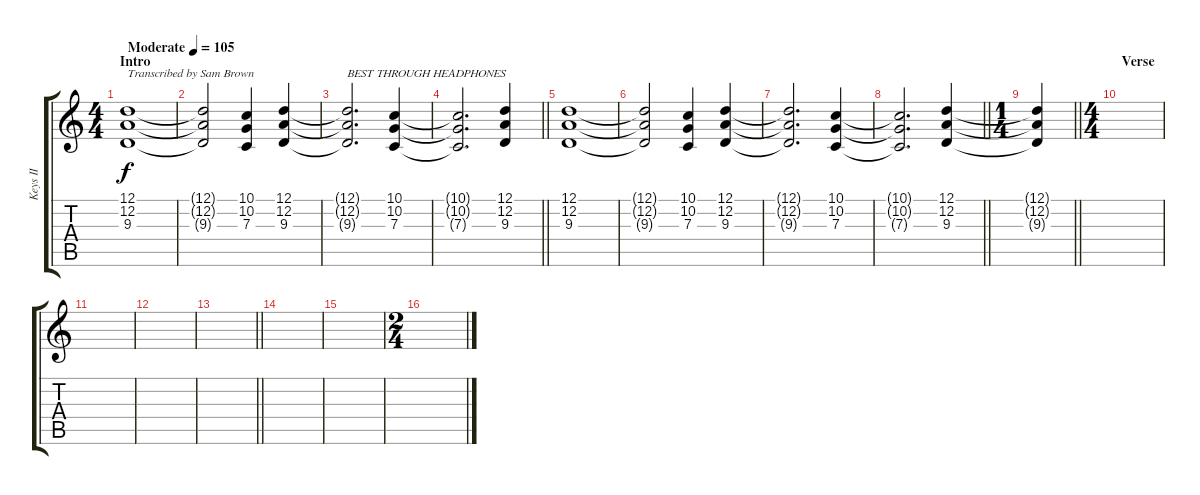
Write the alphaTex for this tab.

\track ("Keys II" "Keys II") {instrument churchorgan}
\staff {score tabs}
\tuning (D4 A3 F3 C3 G2 D2) {hide}
\ts (4 4)
\section ("" "Intro")
\tempo (105 "Moderate")
\clef g2
\ks c
(12.1 12.2 9.3).1{txt "Transcribed by Sam Brown" dy f instrument churchorgan} |
(12.1{t} 12.2{t} 9.3{t}).2 (10.1 10.2 7.3).4 (12.1 12.2 9.3).4 |
(12.1{t} 12.2{t} 9.3{t}).2{d txt "BEST THROUGH HEADPHONES"} (10.1 10.2 7.3).4 |
\barLineRight lightlight
(10.1{t} 10.2{t} 7.3{t}).2{d} (12.1 12.2 9.3).4 |
\section ("" "")
(12.1 12.2 9.3).1 |
(12.1{t} 12.2{t} 9.3{t}).2 (10.1 10.2 7.3).4 (12.1 12.2 9.3).4 |
(12.1{t} 12.2{t} 9.3{t}).2{d} (10.1 10.2 7.3).4 |
\barLineRight lightlight
(10.1{t} 10.2{t} 7.3{t}).2{d} (12.1 12.2 9.3).4 |
\ts (1 4)
\section ("" "")
\barLineRight lightlight
(12.1{t} 12.2{t} 9.3{t}).4 |
\ts (4 4)
\section ("" "Verse")
|
|
|
\barLineRight lightlight
|
\section ("" "")
|
|
\ts (2 4)
